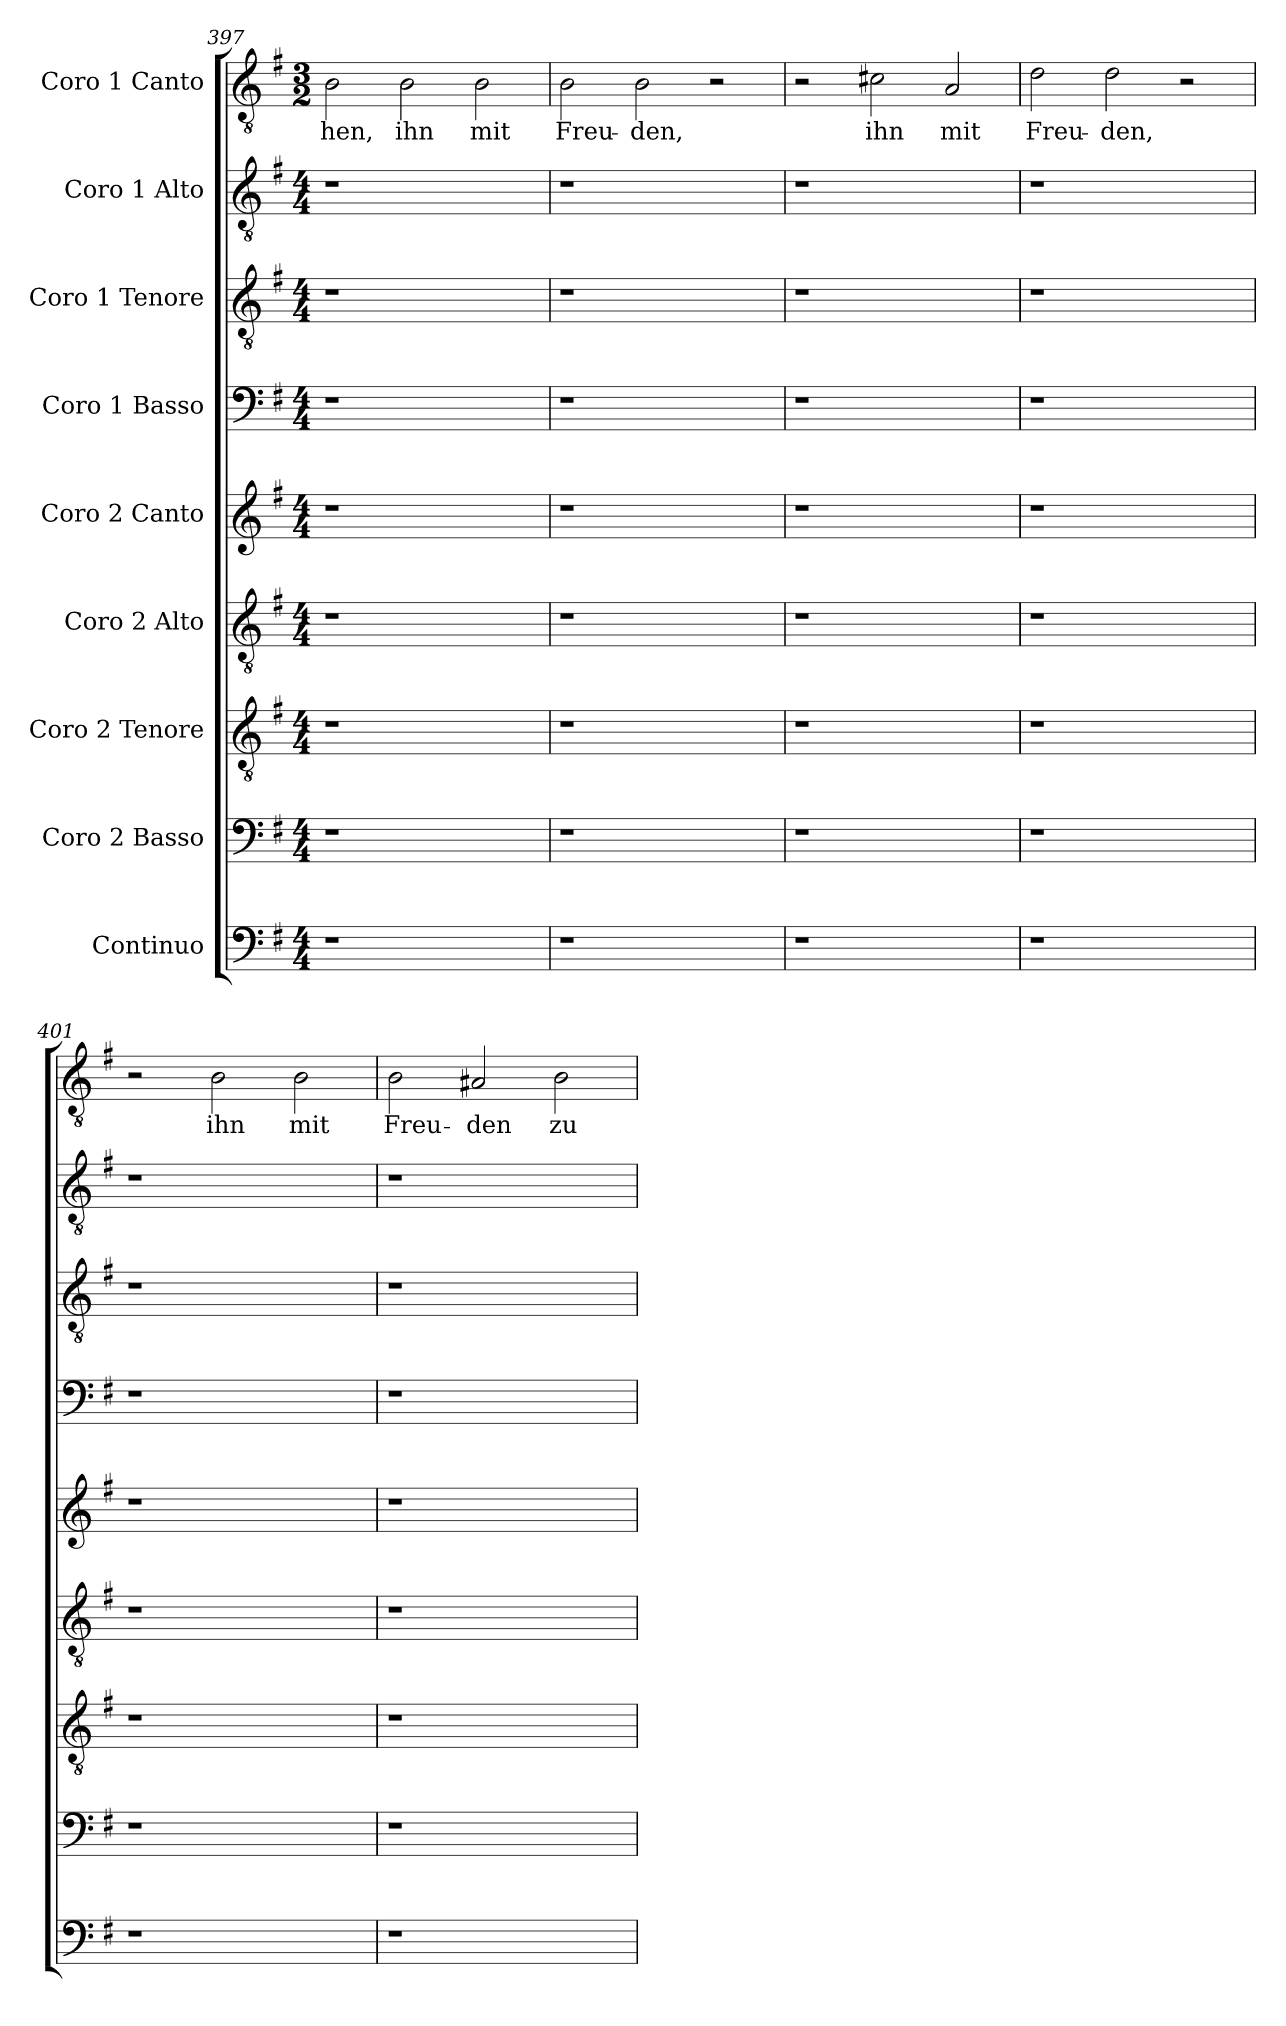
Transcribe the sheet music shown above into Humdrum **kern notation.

**kern	**kern	**kern	**kern	**kern	**kern	**kern	**kern	**kern	**text
*part9	*part8	*part7	*part6	*part5	*part4	*part3	*part2	*part1	*part1
*staff9	*staff8	*staff7	*staff6	*staff5	*staff4	*staff3	*staff2	*staff1	*staff1
*I"Continuo	*I"Coro 2  Basso	*I"Coro 2  Tenore	*I"Coro 2  Alto	*I"Coro 2  Canto	*I"Coro 1  Basso	*I"Coro 1  Tenore	*I"Coro 1  Alto	*I"Coro 1  Canto	*
!!LO:LB:g=z
*clefF4	*clefF4	*clefGv2	*clefGv2	*clefG2	*clefF4	*clefGv2	*clefGv2	*clefGv2	*
*k[f#]	*k[f#]	*k[f#]	*k[f#]	*k[f#]	*k[f#]	*k[f#]	*k[f#]	*k[f#]	*
*G:	*G:	*G:	*G:	*G:	*G:	*G:	*G:	*G:	*
*M4/4	*M4/4	*M4/4	*M4/4	*M4/4	*M4/4	*M4/4	*M4/4	*M3/2	*
=397	=397	=397	=397	=397	=397	=397	=397	=397	=397
!	!	!	!	!	!	!	!	!	!LO:LY:b:cj
1r	1r	1r	1r	1r	1r	1r	1r	2B\	-hen,
!	!	!	!	!	!	!	!	!	!LO:LY:b:cj
.	.	.	.	.	.	.	.	2B\	ihn
!	!	!	!	!	!	!	!	!	!LO:LY:b:cj
2ryy	2ryy	2ryy	2ryy	2ryy	2ryy	2ryy	2ryy	2B\	mit
=398	=398	=398	=398	=398	=398	=398	=398	=398	=398
!	!	!	!	!	!	!	!	!	!LO:LY:b:cj
1r	1r	1r	1r	1r	1r	1r	1r	2B\	Freu-
!	!	!	!	!	!	!	!	!	!LO:LY:b:cj
.	.	.	.	.	.	.	.	2B\	-den,
2ryy	2ryy	2ryy	2ryy	2ryy	2ryy	2ryy	2ryy	2r	.
=399	=399	=399	=399	=399	=399	=399	=399	=399	=399
1r	1r	1r	1r	1r	1r	1r	1r	2r	.
!	!	!	!	!	!	!	!	!	!LO:LY:b:cj
.	.	.	.	.	.	.	.	2c#X\	ihn
!	!	!	!	!	!	!	!	!	!LO:LY:b:cj
2ryy	2ryy	2ryy	2ryy	2ryy	2ryy	2ryy	2ryy	2A/	mit
=400	=400	=400	=400	=400	=400	=400	=400	=400	=400
!	!	!	!	!	!	!	!	!	!LO:LY:b:cj
1r	1r	1r	1r	1r	1r	1r	1r	2d\	Freu-
!	!	!	!	!	!	!	!	!	!LO:LY:b:cj
.	.	.	.	.	.	.	.	2d\	-den,
2ryy	2ryy	2ryy	2ryy	2ryy	2ryy	2ryy	2ryy	2r	.
=401	=401	=401	=401	=401	=401	=401	=401	=401	=401
1r	1r	1r	1r	1r	1r	1r	1r	2r	.
!	!	!	!	!	!	!	!	!	!LO:LY:b:cj
.	.	.	.	.	.	.	.	2B\	ihn
!	!	!	!	!	!	!	!	!	!LO:LY:b:cj
2ryy	2ryy	2ryy	2ryy	2ryy	2ryy	2ryy	2ryy	2B\	mit
=402	=402	=402	=402	=402	=402	=402	=402	=402	=402
!	!	!	!	!	!	!	!	!	!LO:LY:b:cj
1r	1r	1r	1r	1r	1r	1r	1r	2B\	Freu-
!	!	!	!	!	!	!	!	!	!LO:LY:b:cj
.	.	.	.	.	.	.	.	2A#X/	-den
!	!	!	!	!	!	!	!	!	!LO:LY:b:cj
2ryy	2ryy	2ryy	2ryy	2ryy	2ryy	2ryy	2ryy	2B\	zu
=	=	=	=	=	=	=	=	=	=
*-	*-	*-	*-	*-	*-	*-	*-	*-	*-
